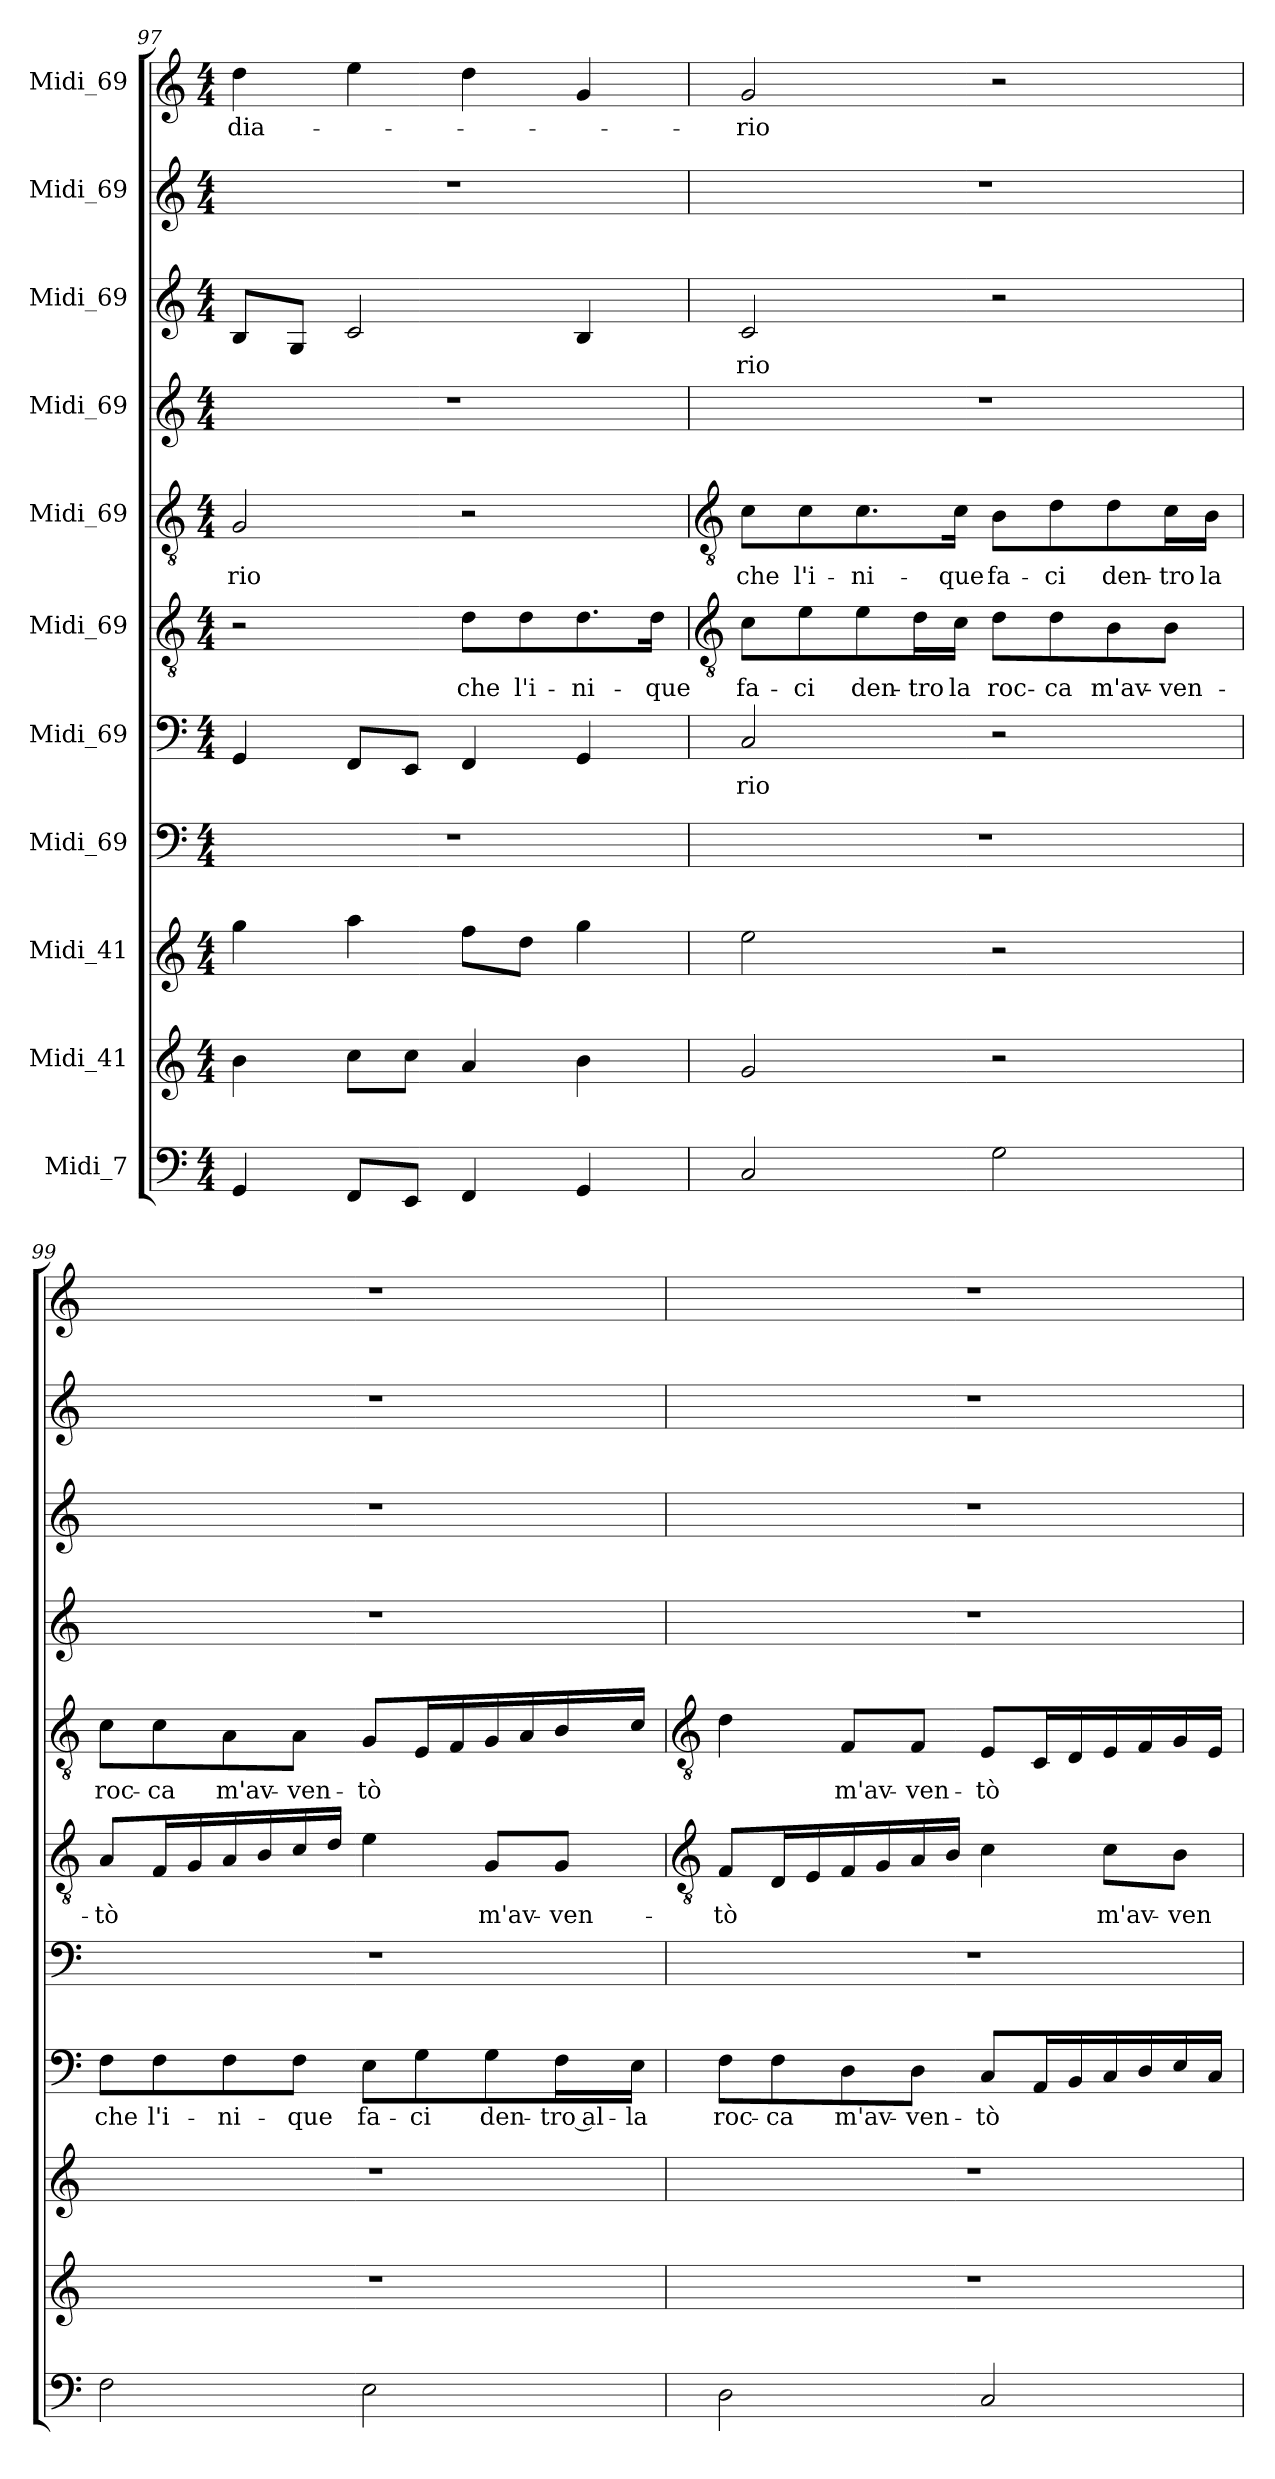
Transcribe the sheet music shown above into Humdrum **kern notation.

**kern	**kern	**kern	**kern	**text	**kern	**text	**kern	**text	**kern	**text	**kern	**kern	**text	**kern	**kern	**text
*part11	*part10	*part9	*part8	*part8	*part7	*part7	*part6	*part6	*part5	*part5	*part4	*part3	*part3	*part2	*part1	*part1
*staff11	*staff10	*staff9	*staff8	*staff8	*staff7	*staff7	*staff6	*staff6	*staff5	*staff5	*staff4	*staff3	*staff3	*staff2	*staff1	*staff1
*I"Midi_7	*I"Midi_41	*I"Midi_41	*I"Midi_69	*	*I"Midi_69	*	*I"Midi_69	*	*I"Midi_69	*	*I"Midi_69	*I"Midi_69	*	*I"Midi_69	*I"Midi_69	*
*clefF4	*clefG2	*clefG2	*clefF4	*	*clefF4	*	*clefGv2	*	*clefGv2	*	*clefG2	*clefG2	*	*clefG2	*clefG2	*
*k[]	*k[]	*k[]	*k[]	*	*k[]	*	*k[]	*	*k[]	*	*k[]	*k[]	*	*k[]	*k[]	*
*C:	*C:	*C:	*C:	*	*C:	*	*C:	*	*C:	*	*C:	*C:	*	*C:	*C:	*
*M4/4	*M4/4	*M4/4	*M4/4	*	*M4/4	*	*M4/4	*	*M4/4	*	*M4/4	*M4/4	*	*M4/4	*M4/4	*
=97	=97	=97	=97	=97	=97	=97	=97	=97	=97	=97	=97	=97	=97	=97	=97	=97
!	!	!	!	!	!	!	!	!	!	!LO:LY:b	!	!	!	!	!	!LO:LY:b
4GG	4b	4gg	1r	.	4GG	.	2r	.	2G	-rio	1r	8BL	.	1r	4dd	-dia-
.	.	.	.	.	.	.	.	.	.	.	.	8GJ	.	.	.	.
8FFL	8ccL	4aa	.	.	8FFL	.	.	.	.	.	.	2c	.	.	4ee	.
8EEJ	8ccJ	.	.	.	8EEJ	.	.	.	.	.	.	.	.	.	.	.
!	!	!	!	!	!	!	!	!LO:LY:b	!	!	!	!	!	!	!	!
4FF	4a	8ffL	.	.	4FF	.	8dL	che	2r	.	.	.	.	.	4dd	.
!	!	!	!	!	!	!	!	!LO:LY:b	!	!	!	!	!	!	!	!
.	.	8ddJ	.	.	.	.	8d	l'i-	.	.	.	.	.	.	.	.
!	!	!	!	!	!	!	!	!LO:LY:b	!	!	!	!	!	!	!	!
4GG	4b	4gg	.	.	4GG	.	8.d	-ni-	.	.	.	4B	.	.	4g	.
!	!	!	!	!	!	!	!	!LO:LY:b	!	!	!	!	!	!	!	!
.	.	.	.	.	.	.	16dJ	-que	.	.	.	.	.	.	.	.
!!LO:LB:g=z
=98	=98	=98	=98	=98	=98	=98	=98	=98	=98	=98	=98	=98	=98	=98	=98	=98
*	*	*	*	*	*	*	*clefGv2	*	*clefGv2	*	*	*	*	*	*	*
!	!	!	!	!	!	!LO:LY:b	!	!LO:LY:b	!	!LO:LY:b	!	!	!LO:LY:b	!	!	!LO:LY:b
2C	2g	2ee	1r	.	2C	-rio	8cL	fa-	8cL	che	1r	2c	-rio	1r	2g	-rio
!	!	!	!	!	!	!	!	!LO:LY:b	!	!LO:LY:b	!	!	!	!	!	!
.	.	.	.	.	.	.	8e	-ci	8c	l'i-	.	.	.	.	.	.
!	!	!	!	!	!	!	!	!LO:LY:b	!	!LO:LY:b	!	!	!	!	!	!
.	.	.	.	.	.	.	8e	den-	8.c	-ni-	.	.	.	.	.	.
!	!	!	!	!	!	!	!	!LO:LY:b	!	!	!	!	!	!	!	!
.	.	.	.	.	.	.	16dL	-tro	.	.	.	.	.	.	.	.
!	!	!	!	!	!	!	!	!LO:LY:b	!	!LO:LY:b	!	!	!	!	!	!
.	.	.	.	.	.	.	16cJJ	la	16cJ	-que	.	.	.	.	.	.
!	!	!	!	!	!	!	!	!LO:LY:b	!	!LO:LY:b	!	!	!	!	!	!
2G	2r	2r	.	.	2r	.	8dL	roc-	8BL	fa-	.	2r	.	.	2r	.
!	!	!	!	!	!	!	!	!LO:LY:b	!	!LO:LY:b	!	!	!	!	!	!
.	.	.	.	.	.	.	8d	-ca	8d	-ci	.	.	.	.	.	.
!	!	!	!	!	!	!	!	!LO:LY:b	!	!LO:LY:b	!	!	!	!	!	!
.	.	.	.	.	.	.	8B	m'av-	8d	den-	.	.	.	.	.	.
!	!	!	!	!	!	!	!	!LO:LY:b	!	!LO:LY:b	!	!	!	!	!	!
.	.	.	.	.	.	.	8BJ	-ven-	16cL	-tro	.	.	.	.	.	.
!	!	!	!	!	!	!	!	!	!	!LO:LY:b	!	!	!	!	!	!
.	.	.	.	.	.	.	.	.	16BJJ	la	.	.	.	.	.	.
=99	=99	=99	=99	=99	=99	=99	=99	=99	=99	=99	=99	=99	=99	=99	=99	=99
!	!	!	!	!LO:LY:b	!	!	!	!LO:LY:b	!	!LO:LY:b	!	!	!	!	!	!
2F	1r	1r	8FL	che	1r	.	8AL	-tò	8cL	roc-	1r	1r	.	1r	1r	.
!	!	!	!	!LO:LY:b	!	!	!	!	!	!LO:LY:b	!	!	!	!	!	!
.	.	.	8F	l'i-	.	.	16FL	.	8c	-ca	.	.	.	.	.	.
.	.	.	.	.	.	.	16G	.	.	.	.	.	.	.	.	.
!	!	!	!	!LO:LY:b	!	!	!	!	!	!LO:LY:b	!	!	!	!	!	!
.	.	.	8F	-ni-	.	.	16A	.	8A	m'av-	.	.	.	.	.	.
.	.	.	.	.	.	.	16B	.	.	.	.	.	.	.	.	.
!	!	!	!	!LO:LY:b	!	!	!	!	!	!LO:LY:b	!	!	!	!	!	!
.	.	.	8FJ	-que	.	.	16c	.	8AJ	-ven-	.	.	.	.	.	.
.	.	.	.	.	.	.	16dJJ	.	.	.	.	.	.	.	.	.
!	!	!	!	!LO:LY:b	!	!	!	!	!	!LO:LY:b	!	!	!	!	!	!
2E	.	.	8EL	fa-	.	.	4e	.	8GL	-tò	.	.	.	.	.	.
!	!	!	!	!LO:LY:b	!	!	!	!	!	!	!	!	!	!	!	!
.	.	.	8G	-ci	.	.	.	.	16EL	.	.	.	.	.	.	.
.	.	.	.	.	.	.	.	.	16F	.	.	.	.	.	.	.
!	!	!	!	!LO:LY:b	!	!	!	!LO:LY:b	!	!	!	!	!	!	!	!
.	.	.	8G	den-	.	.	8GL	m'av-	16G	.	.	.	.	.	.	.
.	.	.	.	.	.	.	.	.	16A	.	.	.	.	.	.	.
!	!	!	!	!LO:LY:b	!	!	!	!LO:LY:b	!	!	!	!	!	!	!	!
.	.	.	16FL	-tro al-	.	.	8GJ	-ven-	16B	.	.	.	.	.	.	.
!	!	!	!	!LO:LY:b	!	!	!	!	!	!	!	!	!	!	!	!
.	.	.	16EJJ	-la	.	.	.	.	16cJJ	.	.	.	.	.	.	.
!!LO:LB:g=z
=100	=100	=100	=100	=100	=100	=100	=100	=100	=100	=100	=100	=100	=100	=100	=100	=100
*	*	*	*	*	*	*	*clefGv2	*	*clefGv2	*	*	*	*	*	*	*
!	!	!	!	!LO:LY:b	!	!	!	!LO:LY:b	!	!	!	!	!	!	!	!
2D	1r	1r	8FL	roc-	1r	.	8FL	-tò	4d	.	1r	1r	.	1r	1r	.
!	!	!	!	!LO:LY:b	!	!	!	!	!	!	!	!	!	!	!	!
.	.	.	8F	-ca	.	.	16DL	.	.	.	.	.	.	.	.	.
.	.	.	.	.	.	.	16E	.	.	.	.	.	.	.	.	.
!	!	!	!	!LO:LY:b	!	!	!	!	!	!LO:LY:b	!	!	!	!	!	!
.	.	.	8D	m'av-	.	.	16F	.	8FL	m'av-	.	.	.	.	.	.
.	.	.	.	.	.	.	16G	.	.	.	.	.	.	.	.	.
!	!	!	!	!LO:LY:b	!	!	!	!	!	!LO:LY:b	!	!	!	!	!	!
.	.	.	8DJ	-ven-	.	.	16A	.	8FJ	-ven-	.	.	.	.	.	.
.	.	.	.	.	.	.	16BJJ	.	.	.	.	.	.	.	.	.
!	!	!	!	!LO:LY:b	!	!	!	!	!	!LO:LY:b	!	!	!	!	!	!
2C	.	.	8CL	-tò	.	.	4c	.	8EL	-tò	.	.	.	.	.	.
.	.	.	16AAL	.	.	.	.	.	16CL	.	.	.	.	.	.	.
.	.	.	16BB	.	.	.	.	.	16D	.	.	.	.	.	.	.
!	!	!	!	!	!	!	!	!LO:LY:b	!	!	!	!	!	!	!	!
.	.	.	16C	.	.	.	8cL	m'av-	16E	.	.	.	.	.	.	.
.	.	.	16D	.	.	.	.	.	16F	.	.	.	.	.	.	.
!	!	!	!	!	!	!	!	!LO:LY:b	!	!	!	!	!	!	!	!
.	.	.	16E	.	.	.	8BJ	-ven-	16G	.	.	.	.	.	.	.
.	.	.	16CJJ	.	.	.	.	.	16EJJ	.	.	.	.	.	.	.
=	=	=	=	=	=	=	=	=	=	=	=	=	=	=	=	=
*-	*-	*-	*-	*-	*-	*-	*-	*-	*-	*-	*-	*-	*-	*-	*-	*-
